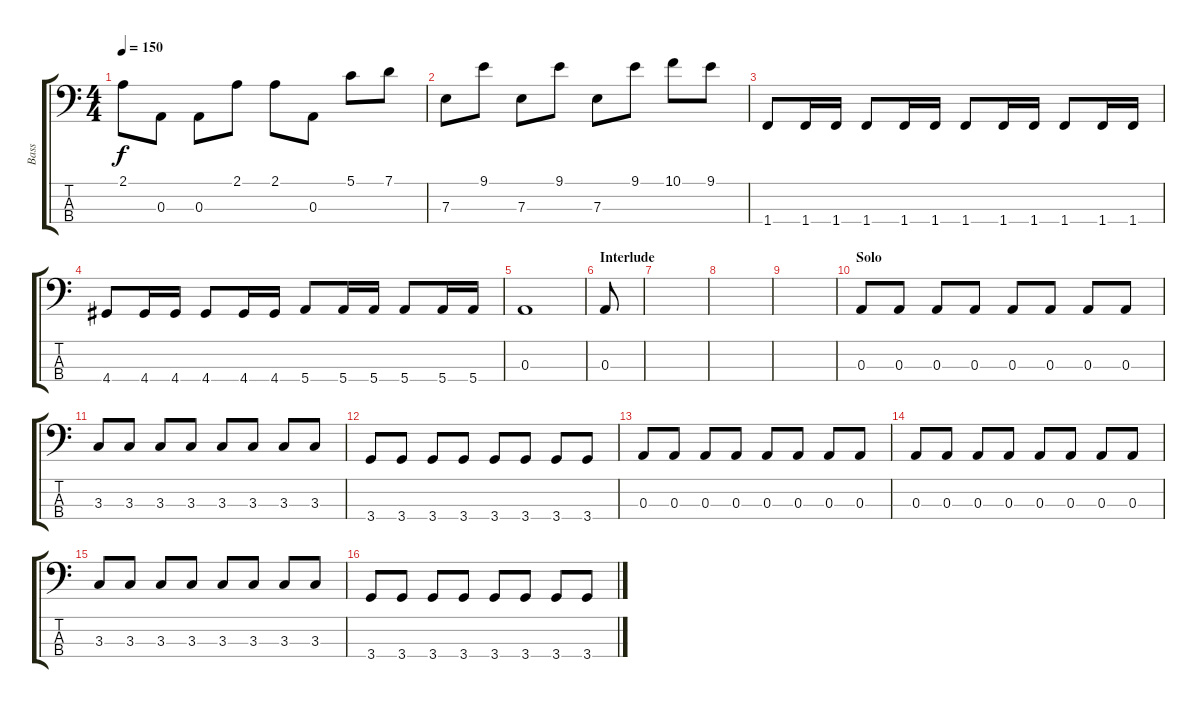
\track ("Bass" "Bass") {instrument electricbassfinger}
\staff {score tabs}
\tuning (G2 D2 A1 E1) {hide}
\ts (4 4)
\tempo 150
\clef f4
\ks c
2.1.8{dy f} 0.3.8 0.3.8 2.1.8 2.1.8 0.3.8 5.1.8 7.1.8 |
7.3.8 9.1.8 7.3.8 9.1.8 7.3.8 9.1.8 10.1.8 9.1.8 |
1.4.8 1.4.16 1.4.16 1.4.8 1.4.16 1.4.16 1.4.8 1.4.16 1.4.16 1.4.8 1.4.16 1.4.16 |
4.4.8 4.4.16 4.4.16 4.4.8 4.4.16 4.4.16 5.4.8 5.4.16 5.4.16 5.4.8 5.4.16 5.4.16 |
0.3.1 |
\section ("" "Interlude")
0.3.8 |
|
|
|
\section ("" "Solo")
0.3.8 0.3.8 0.3.8 0.3.8 0.3.8 0.3.8 0.3.8 0.3.8 |
3.3.8 3.3.8 3.3.8 3.3.8 3.3.8 3.3.8 3.3.8 3.3.8 |
3.4.8 3.4.8 3.4.8 3.4.8 3.4.8 3.4.8 3.4.8 3.4.8 |
0.3.8 0.3.8 0.3.8 0.3.8 0.3.8 0.3.8 0.3.8 0.3.8 |
0.3.8 0.3.8 0.3.8 0.3.8 0.3.8 0.3.8 0.3.8 0.3.8 |
3.3.8 3.3.8 3.3.8 3.3.8 3.3.8 3.3.8 3.3.8 3.3.8 |
3.4.8 3.4.8 3.4.8 3.4.8 3.4.8 3.4.8 3.4.8 3.4.8
